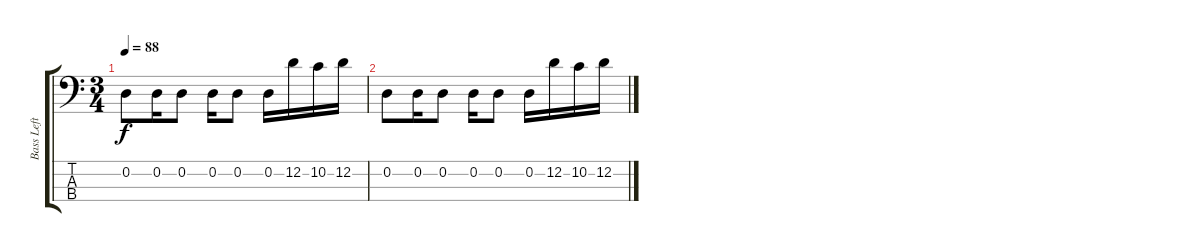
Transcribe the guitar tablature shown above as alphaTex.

\track ("Bass Left Ch." "Bass Left ") {instrument fretlessbass}
\staff {score tabs}
\tuning (G2 D2 A1 E1) {hide}
\ts (3 4)
\tempo 88
\clef f4
\ks c
0.2.8{dy f} 0.2.16 0.2.8 0.2.16 0.2.8 0.2.16 12.2.16 10.2.16 12.2.16 |
0.2.8 0.2.16 0.2.8 0.2.16 0.2.8 0.2.16 12.2.16 10.2.16 12.2.16
